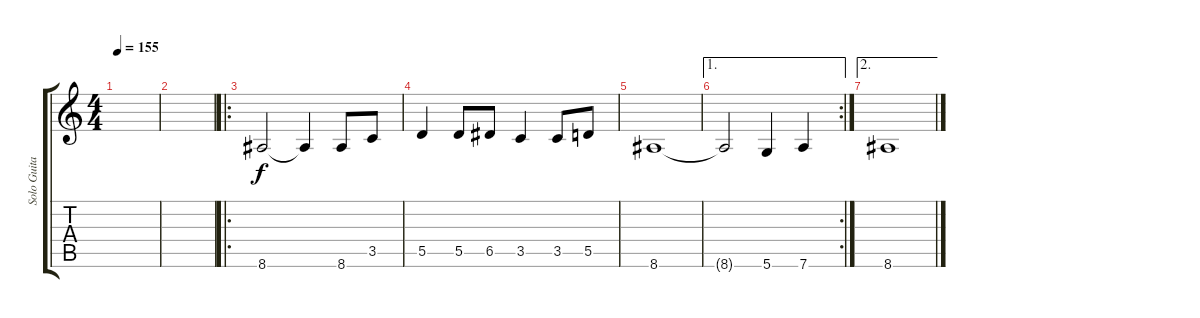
\track ("Solo Guitar" "Solo Guita") {instrument electricguitarclean}
\staff {score tabs}
\tuning (E4 B3 G3 D3 A2 D2) {hide}
\ts (4 4)
\tempo 155
\clef g2
\ks c
|
|
\ro
8.6.2 8.6{t}.4 8.6.8 3.5.8 |
5.5.4 5.5.8 6.5.8 3.5.4 3.5.8 5.5.8 |
8.6.1 |
\ae 1
\rc 2
8.6{t}.2 5.6.4 7.6.4 |
\ae 2
8.6.1
